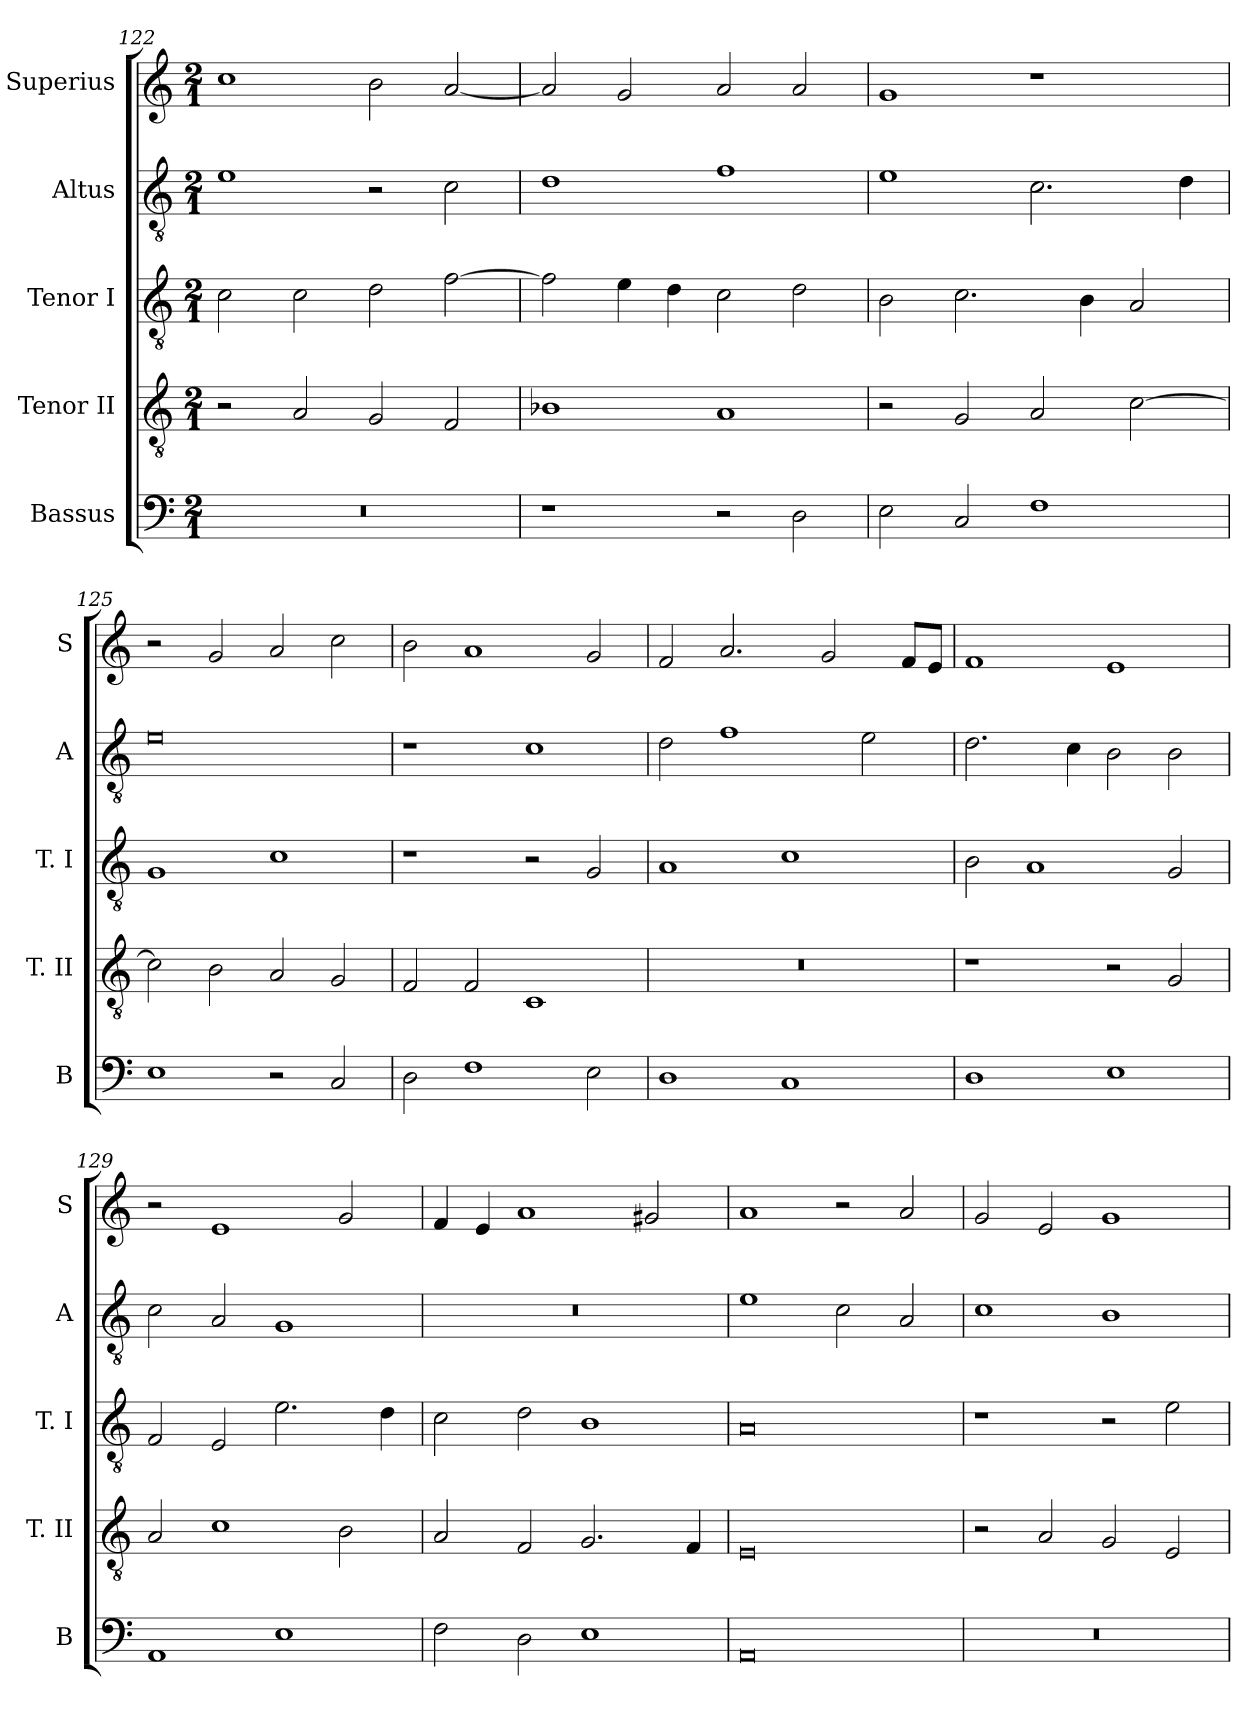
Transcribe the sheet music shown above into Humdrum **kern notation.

**kern	**kern	**kern	**kern	**kern
*part5	*part4	*part3	*part2	*part1
*staff5	*staff4	*staff3	*staff2	*staff1
*I"Bassus	*I"Tenor II	*I"Tenor I	*I"Altus	*I"Superius
*I'B	*I'T. II	*I'T. I	*I'A	*I'S
*clefF4	*clefGv2	*clefGv2	*clefGv2	*clefG2
*k[]	*k[]	*k[]	*k[]	*k[]
*C:	*C:	*C:	*C:	*C:
*M2/1	*M2/1	*M2/1	*M2/1	*M2/1
=122	=122	=122	=122	=122
0r	2r	2c	1e	1cc
.	2A	2c	.	.
.	2G	2d	2r	2b
.	2F	[2f	2c	[2a
=123	=123	=123	=123	=123
1r	1B-X	2f]	1d	2a]
.	.	4e	.	2g
.	.	4d	.	.
2r	1A	2c	1f	2a
2D	.	2d	.	2a
=124	=124	=124	=124	=124
2E	2r	2B	1e	1g
2C	2G	2.c	.	.
1F	2A	.	2.c	1r
.	.	4B	.	.
.	[2c	2A	.	.
.	.	.	4d	.
=125	=125	=125	=125	=125
1E	2c]	1G	0e	2r
.	2B	.	.	2g
2r	2A	1c	.	2a
2C	2G	.	.	2cc
=126	=126	=126	=126	=126
2D	2F	1r	1r	2b
1F	2F	.	.	1a
.	1C	2r	1c	.
2E	.	2G	.	2g
=127	=127	=127	=127	=127
1D	0r	1A	2d	2f
.	.	.	1f	2.a
1C	.	1c	.	.
.	.	.	.	2g
.	.	.	2e	.
.	.	.	.	8fL
.	.	.	.	8eJ
=128	=128	=128	=128	=128
1D	1r	2B	2.d	1f
.	.	1A	.	.
.	.	.	4c	.
1E	2r	.	2B	1e
.	2G	2G	2B	.
=129	=129	=129	=129	=129
1AA	2A	2F	2c	2r
.	1c	2E	2A	1e
1E	.	2.e	1G	.
.	2B	.	.	2g
.	.	4d	.	.
=130	=130	=130	=130	=130
2F	2A	2c	0r	4f
.	.	.	.	4e
2D	2F	2d	.	1a
1E	2.G	1B	.	.
.	.	.	.	2g#X
.	4F	.	.	.
=131	=131	=131	=131	=131
0AA	0E	0A	1e	1a
.	.	.	2c	2r
.	.	.	2A	2a
=132	=132	=132	=132	=132
0r	2r	1r	1c	2g
.	2A	.	.	2e
.	2G	2r	1B	1g
.	2E	2e	.	.
=	=	=	=	=
*-	*-	*-	*-	*-
